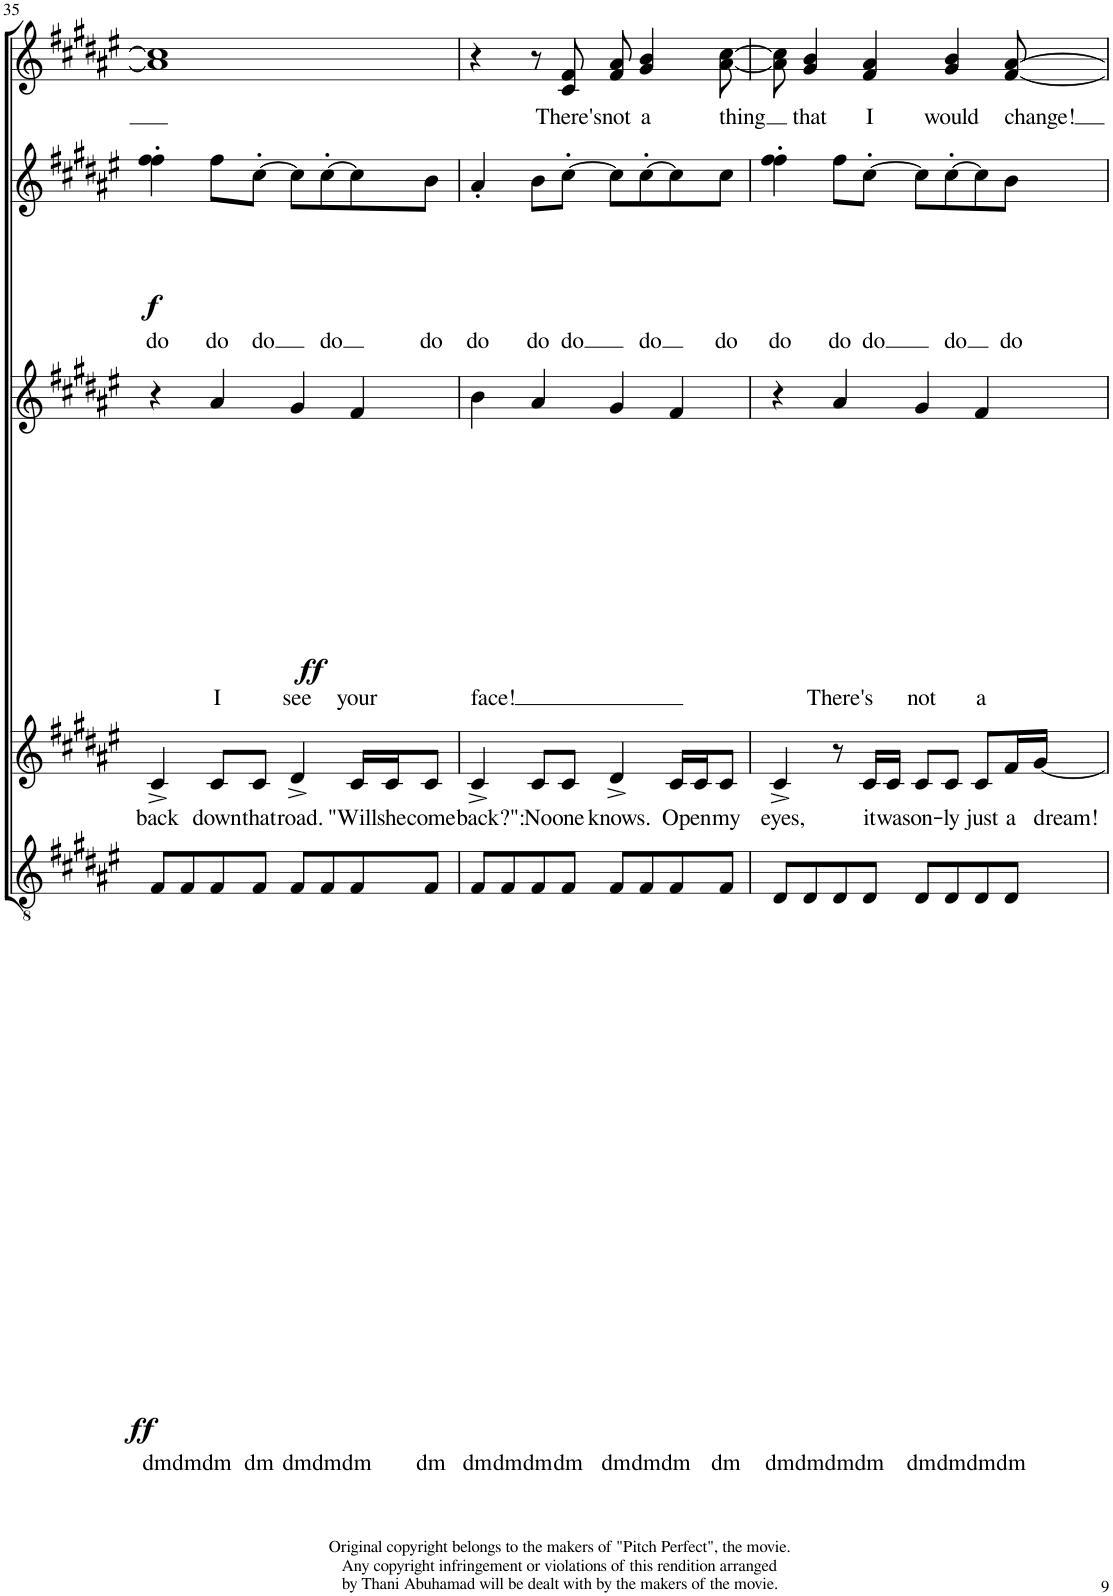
**kern	**text	**dynam	**kern	**text	**kern	**text	**dynam	**kern	**text	**dynam	**kern	**text
*part5	*part5	*part5	*part4	*part4	*part3	*part3	*part3	*part2	*part2	*part2	*part1	*part1
*staff5	*staff5	*staff5	*staff4	*staff4	*staff3	*staff3	*staff3	*staff2	*staff2	*staff2	*staff1	*staff1
*I"Bass	*	*	*I"Alto	*	*I"Mezzo	*	*	*I"Soprano	*	*	*I"Solo	*
*	*	*	*I'A	*	*	*	*	*I'S	*	*	*	*
!!LO:PB:g=z
*clefGv2	*	*	*clefG2	*	*clefG2	*	*	*clefG2	*	*	*clefG2	*
*k[f#c#g#d#a#e#]	*	*	*k[f#c#g#d#a#e#]	*	*k[f#c#g#d#a#e#]	*	*	*k[f#c#g#d#a#e#]	*	*	*k[f#c#g#d#a#e#]	*
*M4/4	*	*	*M4/4	*	*M4/4	*	*	*M4/4	*	*	*M4/4	*
=35	=35	=35	=35	=35	=35	=35	=35	=35	=35	=35	=35	=35
!	!LO:LY:b	!LO:DY:b	!	!LO:LY:b	!	!	!	!	!LO:LY:b	!LO:DY:b	!	!
8F#/L	dm	ff	4c#^/	back	4r	.	.	4ff#\' 4ff#\'	do	f	1a#] 1cc#]	.
!	!LO:LY:b	!	!	!	!	!	!	!	!	!	!	!
8F#/	dm	.	.	.	.	.	.	.	.	.	.	.
!	!LO:LY:b	!	!	!LO:LY:b	!	!LO:LY:b	!LO:DY:b	!	!LO:LY:b	!	!	!
8F#/	dm	.	8c#/L	down	4a#/	I	ff	8ff#\L	do	.	.	.
!	!LO:LY:b	!	!	!LO:LY:b	!	!	!	!	!LO:LY:b	!	!	!
8F#/J	dm	.	8c#/J	that	.	.	.	[8cc#'\J	do	.	.	.
!	!LO:LY:b	!	!	!LO:LY:b	!	!LO:LY:b	!	!	!	!	!	!
8F#/L	dm	.	4d#^/	road.	4g#/	see	.	8cc#\L]	.	.	.	.
!	!LO:LY:b	!	!	!	!	!	!	!	!LO:LY:b	!	!	!
8F#/	dm	.	.	.	.	.	.	[8cc#'\	do	.	.	.
!	!LO:LY:b	!	!	!LO:LY:b	!	!LO:LY:b	!	!	!	!	!	!
8F#/	dm	.	16c#/LL	"Will	4f#/	your	.	8cc#\]	.	.	.	.
!	!	!	!	!LO:LY:b	!	!	!	!	!	!	!	!
.	.	.	16c#/J	she	.	.	.	.	.	.	.	.
!	!LO:LY:b	!	!	!LO:LY:b	!	!	!	!	!LO:LY:b	!	!	!
8F#/J	dm	.	8c#/J	come	.	.	.	8b\J	do	.	.	.
=36	=36	=36	=36	=36	=36	=36	=36	=36	=36	=36	=36	=36
!	!LO:LY:b	!	!	!LO:LY:b	!	!LO:LY:b	!	!	!LO:LY:b	!	!	!
8F#/L	dm	.	4c#^/	back?":	4b\	face!	.	4a#'/	do	.	4r	.
!	!LO:LY:b	!	!	!	!	!	!	!	!	!	!	!
8F#/	dm	.	.	.	.	.	.	.	.	.	.	.
!	!LO:LY:b	!	!	!LO:LY:b	!	!	!	!	!LO:LY:b	!	!	!
8F#/	dm	.	8c#/L	No	4a#/	.	.	8b\L	do	.	8r	.
!	!LO:LY:b	!	!	!LO:LY:b	!	!	!	!	!LO:LY:b	!	!	!LO:LY:b
8F#/J	dm	.	8c#/J	one	.	.	.	[8cc#'\J	do	.	8c#/ 8f#/	There's
!	!LO:LY:b	!	!	!LO:LY:b	!	!	!	!	!	!	!	!LO:LY:b
8F#/L	dm	.	4d#^/	knows.	4g#/	.	.	8cc#\L]	.	.	8f#/ 8a#/	not
!	!LO:LY:b	!	!	!	!	!	!	!	!LO:LY:b	!	!	!LO:LY:b
8F#/	dm	.	.	.	.	.	.	[8cc#'\	do	.	4g#/ 4b/	a
!	!LO:LY:b	!	!	!LO:LY:b	!	!	!	!	!	!	!	!
8F#/	dm	.	16c#/LL	Op-	4f#/	.	.	8cc#\]	.	.	.	.
!	!	!	!	!LO:LY:b	!	!	!	!	!	!	!	!
.	.	.	16c#/J	-en	.	.	.	.	.	.	.	.
!	!LO:LY:b	!	!	!LO:LY:b	!	!	!	!	!LO:LY:b	!	!	!LO:LY:b
8F#/J	dm	.	8c#/J	my	.	.	.	8cc#\J	do	.	[8a#\ [8cc#\	thing
=37	=37	=37	=37	=37	=37	=37	=37	=37	=37	=37	=37	=37
!	!LO:LY:b	!	!	!LO:LY:b	!	!	!	!	!LO:LY:b	!	!	!
8D#/L	dm	.	4c#^/	eyes,	4r	.	.	4ff#\' 4ff#\'	do	.	8a#\] 8cc#\]	.
!	!LO:LY:b	!	!	!	!	!	!	!	!	!	!	!LO:LY:b
8D#/	dm	.	.	.	.	.	.	.	.	.	4g#/ 4b/	that
!	!LO:LY:b	!	!	!	!	!LO:LY:b	!	!	!LO:LY:b	!	!	!
8D#/	dm	.	8r	.	4a#/	There's	.	8ff#\L	do	.	.	.
!	!LO:LY:b	!	!	!LO:LY:b	!	!	!	!	!LO:LY:b	!	!	!LO:LY:b
8D#/J	dm	.	16c#/LL	it	.	.	.	[8cc#'\J	do	.	4f#/ 4a#/	I
!	!	!	!	!LO:LY:b	!	!	!	!	!	!	!	!
.	.	.	16c#/JJ	was	.	.	.	.	.	.	.	.
!	!LO:LY:b	!	!	!LO:LY:b	!	!LO:LY:b	!	!	!	!	!	!
8D#/L	dm	.	8c#/L	on-	4g#/	not	.	8cc#\L]	.	.	.	.
!	!LO:LY:b	!	!	!LO:LY:b	!	!	!	!	!LO:LY:b	!	!	!LO:LY:b
8D#/	dm	.	8c#/J	-ly	.	.	.	[8cc#'\	do	.	4g#/ 4b/	would
!	!LO:LY:b	!	!	!LO:LY:b	!	!LO:LY:b	!	!	!	!	!	!
8D#/	dm	.	8c#/L	just	4f#/	a	.	8cc#\]	.	.	.	.
!	!LO:LY:b	!	!	!LO:LY:b	!	!	!	!	!LO:LY:b	!	!	!LO:LY:b
8D#/J	dm	.	16f#/L	a	.	.	.	8b\J	do	.	[8f#/ [8a#/	change!
!	!	!	!	!LO:LY:b	!	!	!	!	!	!	!	!
.	.	.	[16g#/JJ	dream!	.	.	.	.	.	.	.	.
=	=	=	=	=	=	=	=	=	=	=	=	=
*-	*-	*-	*-	*-	*-	*-	*-	*-	*-	*-	*-	*-
